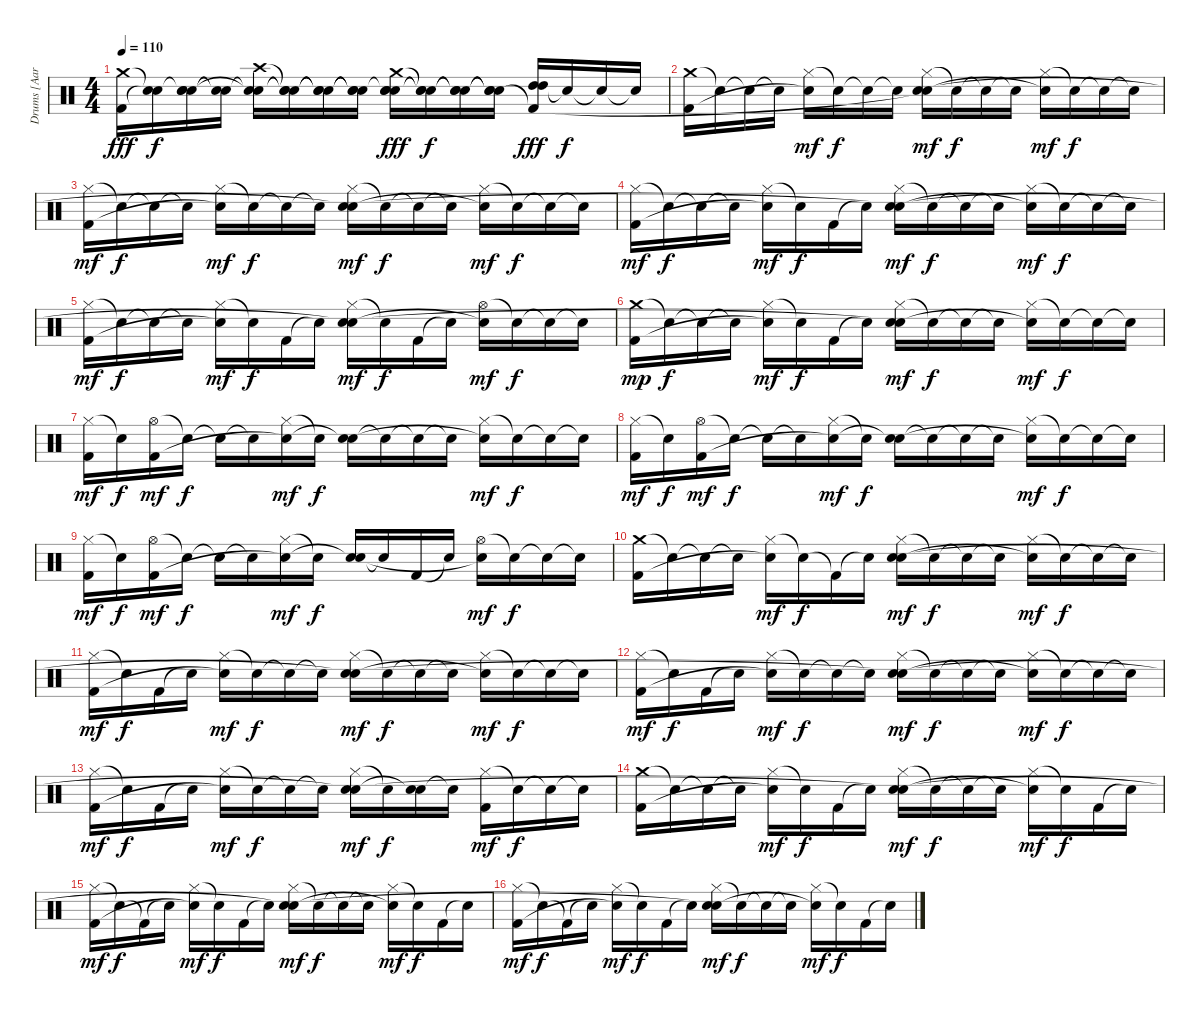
\track ("Drums [Aaron Harris]" "Drums [Aar") {instrument percussion}
\staff {score}
\articulation defaults
\ts (4 4)
\tempo 110
\clef neutral
\ks c
("Crash medium (hit)" "Kick (hit) 2").16{dy fff} ("Snare (hit)"{t} "Snare (hit)"{t}).16{dy f} ("Snare (hit)"{t} "Electric Snare (hit)" "Snare (hit)"{t}).16 ("Snare (hit)"{t} "Snare (hit)"{t}).16 ("Snare (hit)"{t} "Crash high (hit)" "Snare (hit)"{t}).16 ("Snare (hit)"{t} "Snare (hit)"{t} "Snare (hit)"{t}).16 ("Snare (hit)"{t} "Snare (hit)"{t} "Snare (hit)"{t}).16 ("Snare (hit)"{t} "Snare (hit)"{t} "Snare (hit)"{t}).16 ("Crash medium (hit)" "Snare (hit)"{t} "Electric Snare (hit)" "Snare (hit)"{t}).16{dy fff} ("Snare (hit)"{t} "Snare (hit)"{t} "Snare (hit)"{t}).16{dy f} ("Snare (hit)"{t} "Snare (hit)"{t} "Snare (hit)"{t}).16 ("Snare (hit)"{t} "Snare (hit)"{t} "Snare (hit)"{t}).16 ("High Tom (hit)" "High Tom (hit)" "Kick (hit) 2"{t}).16{dy fff} "Snare (hit)"{t}.16{dy f} "Snare (hit)"{t}.16 "Snare (hit)"{t}.16 |
("Crash medium (hit)" "Kick (hit) 2").16 "Snare (hit)"{t}.16 "Snare (hit)"{t}.16 "Snare (hit)"{t}.16 ("Hi-Hat (closed)" "Snare (hit)"{t}).16{dy mf} "Snare (hit)"{t}.16{dy f} "Snare (hit)"{t}.16 "Snare (hit)"{t}.16 ("Hi-Hat (closed)" "Electric Snare (hit)" "Snare (hit)"{t}).16{dy mf} "Snare (hit)"{t}.16{dy f} "Snare (hit)"{t}.16 "Snare (hit)"{t}.16 ("Hi-Hat (closed)" "Snare (hit)"{t}).16{dy mf} "Snare (hit)"{t}.16{dy f} "Snare (hit)"{t}.16 "Snare (hit)"{t}.16 |
("Hi-Hat (closed)" "Kick (hit) 2").16{dy mf} "Snare (hit)"{t}.16{dy f} "Snare (hit)"{t}.16 "Snare (hit)"{t}.16 ("Hi-Hat (closed)" "Snare (hit)"{t}).16{dy mf} "Snare (hit)"{t}.16{dy f} "Snare (hit)"{t}.16 "Snare (hit)"{t}.16 ("Hi-Hat (closed)" "Electric Snare (hit)" "Snare (hit)"{t}).16{dy mf} "Snare (hit)"{t}.16{dy f} "Snare (hit)"{t}.16 "Snare (hit)"{t}.16 ("Hi-Hat (closed)" "Snare (hit)"{t}).16{dy mf} "Snare (hit)"{t}.16{dy f} "Snare (hit)"{t}.16 "Snare (hit)"{t}.16 |
("Hi-Hat (closed)" "Kick (hit) 2").16{dy mf} "Snare (hit)"{t}.16{dy f} "Snare (hit)"{t}.16 "Snare (hit)"{t}.16 ("Hi-Hat (closed)" "Snare (hit)"{t}).16{dy mf} "Snare (hit)"{t}.16{dy f} "Kick (hit) 2".16 "Snare (hit)"{t}.16 ("Hi-Hat (closed)" "Electric Snare (hit)" "Snare (hit)"{t}).16{dy mf} "Snare (hit)"{t}.16{dy f} "Snare (hit)"{t}.16 "Snare (hit)"{t}.16 ("Hi-Hat (closed)" "Snare (hit)"{t}).16{dy mf} "Snare (hit)"{t}.16{dy f} "Snare (hit)"{t}.16 "Snare (hit)"{t}.16 |
("Hi-Hat (closed)" "Kick (hit) 2").16{dy mf} "Snare (hit)"{t}.16{dy f} "Snare (hit)"{t}.16 "Snare (hit)"{t}.16 ("Hi-Hat (closed)" "Snare (hit)"{t}).16{dy mf} "Snare (hit)"{t}.16{dy f} "Kick (hit) 2".16 "Snare (hit)"{t}.16 ("Hi-Hat (closed)" "Electric Snare (hit)" "Snare (hit)"{t}).16{dy mf} "Snare (hit)"{t}.16{dy f} "Kick (hit) 2".16 "Snare (hit)"{t}.16 ("Hi-Hat (open)" "Snare (hit)"{t}).16{dy mf} "Snare (hit)"{t}.16{dy f} "Snare (hit)"{t}.16 "Snare (hit)"{t}.16 |
("Crash medium (hit)" "Kick (hit) 2").16{dy mp} "Snare (hit)"{t}.16{dy f} "Snare (hit)"{t}.16 "Snare (hit)"{t}.16 ("Hi-Hat (closed)" "Snare (hit)"{t}).16{dy mf} "Snare (hit)"{t}.16{dy f} "Kick (hit) 2".16 "Snare (hit)"{t}.16 ("Hi-Hat (closed)" "Electric Snare (hit)" "Snare (hit)"{t}).16{dy mf} "Snare (hit)"{t}.16{dy f} "Snare (hit)"{t}.16 "Snare (hit)"{t}.16 ("Hi-Hat (closed)" "Snare (hit)"{t}).16{dy mf} "Snare (hit)"{t}.16{dy f} "Snare (hit)"{t}.16 "Snare (hit)"{t}.16 |
("Hi-Hat (closed)" "Kick (hit) 2").16{dy mf} "Snare (hit)"{t}.16{dy f} ("Hi-Hat (open)" "Kick (hit) 2").16{dy mf} "Snare (hit)"{t}.16{dy f} "Snare (hit)"{t}.16 "Snare (hit)"{t}.16 ("Hi-Hat (closed)" "Snare (hit)"{t}).16{dy mf} "Snare (hit)"{t}.16{dy f} ("Electric Snare (hit)" "Snare (hit)"{t}).16 "Snare (hit)"{t}.16 "Snare (hit)"{t}.16 "Snare (hit)"{t}.16 ("Hi-Hat (closed)" "Snare (hit)"{t}).16{dy mf} "Snare (hit)"{t}.16{dy f} "Snare (hit)"{t}.16 "Snare (hit)"{t}.16 |
("Hi-Hat (closed)" "Kick (hit) 2").16{dy mf} "Snare (hit)"{t}.16{dy f} ("Hi-Hat (open)" "Kick (hit) 2").16{dy mf} "Snare (hit)"{t}.16{dy f} "Snare (hit)"{t}.16 "Snare (hit)"{t}.16 ("Hi-Hat (closed)" "Snare (hit)"{t}).16{dy mf} "Snare (hit)"{t}.16{dy f} ("Electric Snare (hit)" "Snare (hit)"{t}).16 "Snare (hit)"{t}.16 "Snare (hit)"{t}.16 "Snare (hit)"{t}.16 ("Hi-Hat (closed)" "Snare (hit)"{t}).16{dy mf} "Snare (hit)"{t}.16{dy f} "Snare (hit)"{t}.16 "Snare (hit)"{t}.16 |
("Hi-Hat (closed)" "Kick (hit) 2").16{dy mf} "Snare (hit)"{t}.16{dy f} ("Hi-Hat (open)" "Kick (hit) 2").16{dy mf} "Snare (hit)"{t}.16{dy f} "Snare (hit)"{t}.16 "Snare (hit)"{t}.16 ("Hi-Hat (closed)" "Snare (hit)"{t}).16{dy mf} "Snare (hit)"{t}.16{dy f} ("Electric Snare (hit)" "Snare (hit)"{t}).16 "Snare (hit)"{t}.16 "Kick (hit) 2".16 "Snare (hit)"{t}.16 ("Hi-Hat (open)" "Snare (hit)"{t}).16{dy mf} "Snare (hit)"{t}.16{dy f} "Snare (hit)"{t}.16 "Snare (hit)"{t}.16 |
("Crash medium (hit)" "Kick (hit) 2").16 "Snare (hit)"{t}.16 "Snare (hit)"{t}.16 "Snare (hit)"{t}.16 ("Hi-Hat (closed)" "Snare (hit)"{t}).16{dy mf} "Snare (hit)"{t}.16{dy f} "Kick (hit) 2"{t}.16 "Snare (hit)"{t}.16 ("Hi-Hat (closed)" "Electric Snare (hit)" "Snare (hit)").16{dy mf} "Snare (hit)"{t}.16{dy f} "Snare (hit)"{t}.16 "Snare (hit)"{t}.16 ("Hi-Hat (closed)" "Snare (hit)"{t}).16{dy mf} "Snare (hit)"{t}.16{dy f} "Snare (hit)"{t}.16 "Snare (hit)"{t}.16 |
("Hi-Hat (closed)" "Kick (hit) 2").16{dy mf} "Snare (hit)"{t}.16{dy f} "Kick (hit) 2".16 "Snare (hit)"{t}.16 ("Hi-Hat (closed)" "Snare (hit)"{t}).16{dy mf} "Snare (hit)"{t}.16{dy f} "Snare (hit)"{t}.16 "Snare (hit)"{t}.16 ("Hi-Hat (closed)" "Electric Snare (hit)" "Snare (hit)"{t}).16{dy mf} "Snare (hit)"{t}.16{dy f} "Snare (hit)"{t}.16 "Snare (hit)"{t}.16 ("Hi-Hat (closed)" "Snare (hit)"{t}).16{dy mf} "Snare (hit)"{t}.16{dy f} "Snare (hit)"{t}.16 "Snare (hit)"{t}.16 |
("Hi-Hat (closed)" "Kick (hit) 2").16{dy mf} "Snare (hit)"{t}.16{dy f} "Kick (hit) 2".16 "Snare (hit)"{t}.16 ("Hi-Hat (closed)" "Snare (hit)"{t}).16{dy mf} "Snare (hit)"{t}.16{dy f} "Snare (hit)"{t}.16 "Snare (hit)"{t}.16 ("Hi-Hat (closed)" "Electric Snare (hit)" "Snare (hit)"{t}).16{dy mf} "Snare (hit)"{t}.16{dy f} "Snare (hit)"{t}.16 "Snare (hit)"{t}.16 ("Hi-Hat (closed)" "Snare (hit)"{t}).16{dy mf} "Snare (hit)"{t}.16{dy f} "Snare (hit)"{t}.16 "Snare (hit)"{t}.16 |
("Hi-Hat (closed)" "Kick (hit) 2").16{dy mf} "Snare (hit)"{t}.16{dy f} "Kick (hit) 2".16 "Snare (hit)"{t}.16 ("Hi-Hat (closed)" "Snare (hit)"{t}).16{dy mf} "Snare (hit)"{t}.16{dy f} "Snare (hit)"{t}.16 "Snare (hit)"{t}.16 ("Hi-Hat (closed)" "Electric Snare (hit)" "Snare (hit)"{t}).16{dy mf} "Snare (hit)"{t}.16{dy f} ("Electric Snare (hit)" "Snare (hit)"{t}).16 "Snare (hit)"{t}.16 ("Hi-Hat (closed)" "Kick (hit) 2").16{dy mf} "Snare (hit)"{t}.16{dy f} "Snare (hit)"{t}.16 "Snare (hit)"{t}.16 |
("Crash medium (hit)" "Kick (hit) 2").16 "Snare (hit)"{t}.16 "Snare (hit)"{t}.16 "Snare (hit)"{t}.16 ("Hi-Hat (closed)" "Snare (hit)"{t}).16{dy mf} "Snare (hit)"{t}.16{dy f} "Kick (hit) 2".16 "Snare (hit)"{t}.16 ("Hi-Hat (closed)" "Electric Snare (hit)" "Snare (hit)"{t}).16{dy mf} "Snare (hit)"{t}.16{dy f} "Snare (hit)"{t}.16 "Snare (hit)"{t}.16 ("Hi-Hat (closed)" "Snare (hit)"{t}).16{dy mf} "Snare (hit)"{t}.16{dy f} "Kick (hit) 2".16 "Snare (hit)"{t}.16 |
("Hi-Hat (closed)" "Kick (hit) 2").16{dy mf} "Snare (hit)"{t}.16{dy f} "Kick (hit) 2"{t}.16 "Snare (hit)"{t}.16 ("Hi-Hat (closed)" "Snare (hit)"{t}).16{dy mf} "Snare (hit)"{t}.16{dy f} "Kick (hit) 2".16 "Snare (hit)"{t}.16 ("Hi-Hat (closed)" "Electric Snare (hit)" "Snare (hit)"{t}).16{dy mf} "Snare (hit)"{t}.16{dy f} "Snare (hit)"{t}.16 "Snare (hit)"{t}.16 ("Hi-Hat (closed)" "Snare (hit)"{t}).16{dy mf} "Snare (hit)"{t}.16{dy f} "Kick (hit) 2".16 "Snare (hit)"{t}.16 |
("Hi-Hat (closed)" "Kick (hit) 2").16{dy mf} "Snare (hit)"{t}.16{dy f} "Kick (hit) 2"{t}.16 "Snare (hit)"{t}.16 ("Hi-Hat (closed)" "Snare (hit)"{t}).16{dy mf} "Snare (hit)"{t}.16{dy f} "Kick (hit) 2".16 "Snare (hit)"{t}.16 ("Hi-Hat (closed)" "Electric Snare (hit)" "Snare (hit)"{t}).16{dy mf} "Snare (hit)"{t}.16{dy f} "Snare (hit)"{t}.16 "Snare (hit)"{t}.16 ("Hi-Hat (closed)" "Snare (hit)"{t}).16{dy mf} "Snare (hit)"{t}.16{dy f} "Kick (hit) 2".16 "Snare (hit)"{t}.16
